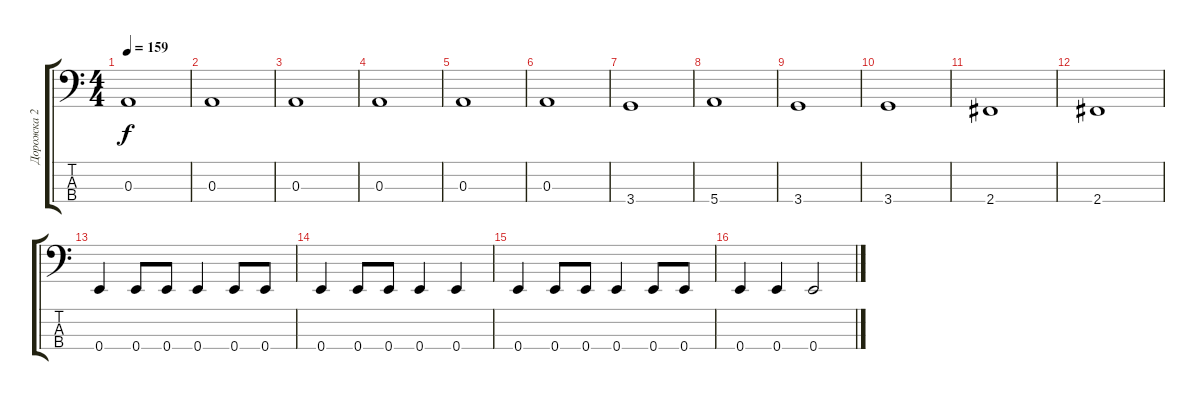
\track ("Дорожка 2" "Дорожка 2") {instrument electricbassfinger}
\staff {score tabs}
\tuning (G2 D2 A1 E1) {hide}
\ts (4 4)
\tempo 159
\clef f4
\ks c
0.3.1{dy f} |
0.3.1 |
0.3.1 |
0.3.1 |
0.3.1 |
0.3.1 |
3.4.1 |
5.4.1 |
3.4.1 |
3.4.1 |
2.4.1 |
2.4.1 |
0.4.4 0.4.8 0.4.8 0.4.4 0.4.8 0.4.8 |
0.4.4 0.4.8 0.4.8 0.4.4 0.4.4 |
0.4.4 0.4.8 0.4.8 0.4.4 0.4.8 0.4.8 |
0.4.4 0.4.4 0.4.2
